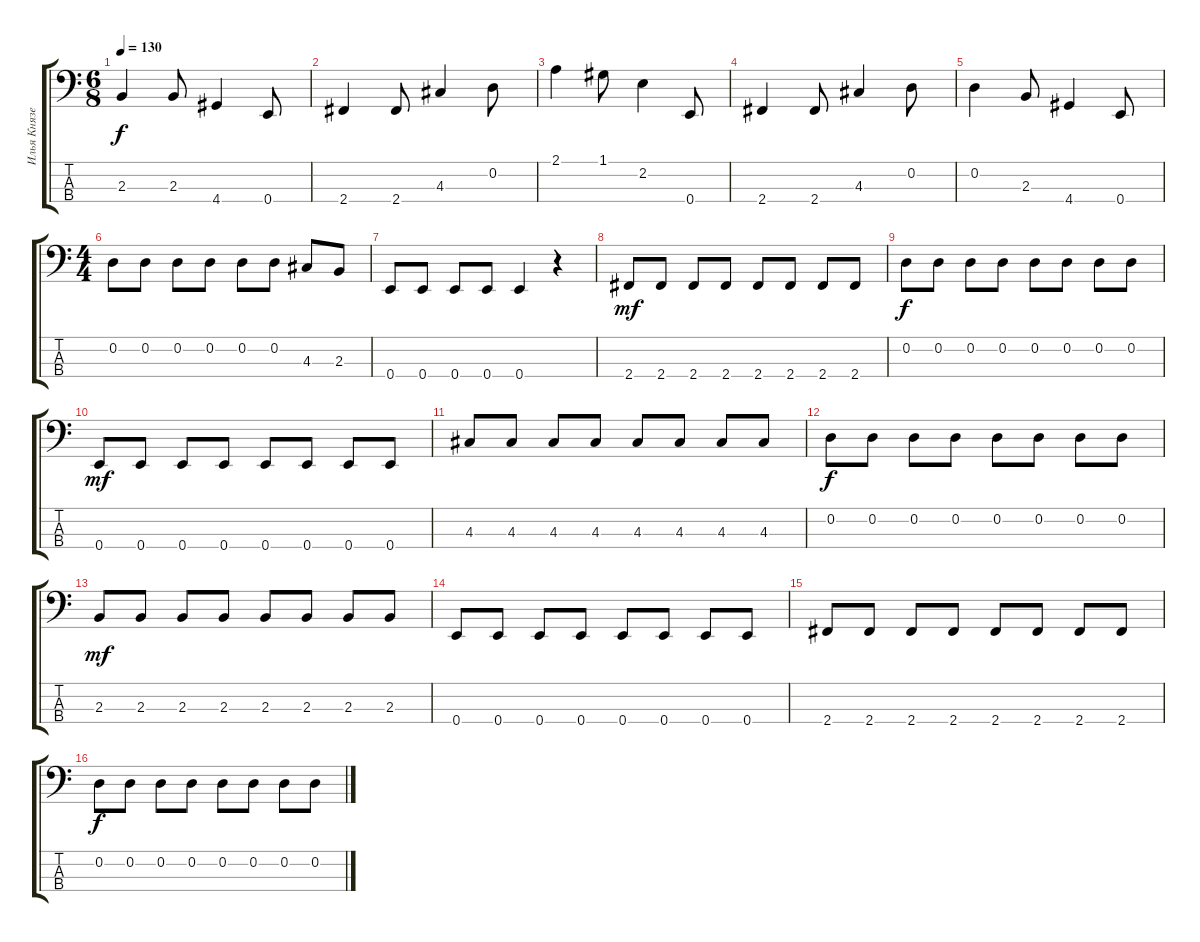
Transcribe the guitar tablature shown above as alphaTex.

\track ("Илья Князев" "Илья Князе") {instrument electricbassfinger}
\staff {score tabs}
\tuning (G2 D2 A1 E1) {hide}
\ts (6 8)
\tempo 130
\clef f4
\ks c
2.3.4{dy f} 2.3.8 4.4.4 0.4.8 |
2.4.4 2.4.8 4.3.4 0.2.8 |
2.1.4 1.1.8 2.2.4 0.4.8 |
2.4.4 2.4.8 4.3.4 0.2.8 |
0.2.4 2.3.8 4.4.4 0.4.8 |
\ts (4 4)
0.2.8 0.2.8 0.2.8 0.2.8 0.2.8 0.2.8 4.3.8 2.3.8 |
0.4.8 0.4.8 0.4.8 0.4.8 0.4.4 r.4 |
2.4.8{dy mf} 2.4.8 2.4.8 2.4.8 2.4.8 2.4.8 2.4.8 2.4.8 |
0.2.8{dy f} 0.2.8 0.2.8 0.2.8 0.2.8 0.2.8 0.2.8 0.2.8 |
0.4.8{dy mf} 0.4.8 0.4.8 0.4.8 0.4.8 0.4.8 0.4.8 0.4.8 |
4.3.8 4.3.8 4.3.8 4.3.8 4.3.8 4.3.8 4.3.8 4.3.8 |
0.2.8{dy f} 0.2.8 0.2.8 0.2.8 0.2.8 0.2.8 0.2.8 0.2.8 |
2.3.8{dy mf} 2.3.8 2.3.8 2.3.8 2.3.8 2.3.8 2.3.8 2.3.8 |
0.4.8 0.4.8 0.4.8 0.4.8 0.4.8 0.4.8 0.4.8 0.4.8 |
2.4.8 2.4.8 2.4.8 2.4.8 2.4.8 2.4.8 2.4.8 2.4.8 |
0.2.8{dy f} 0.2.8 0.2.8 0.2.8 0.2.8 0.2.8 0.2.8 0.2.8
